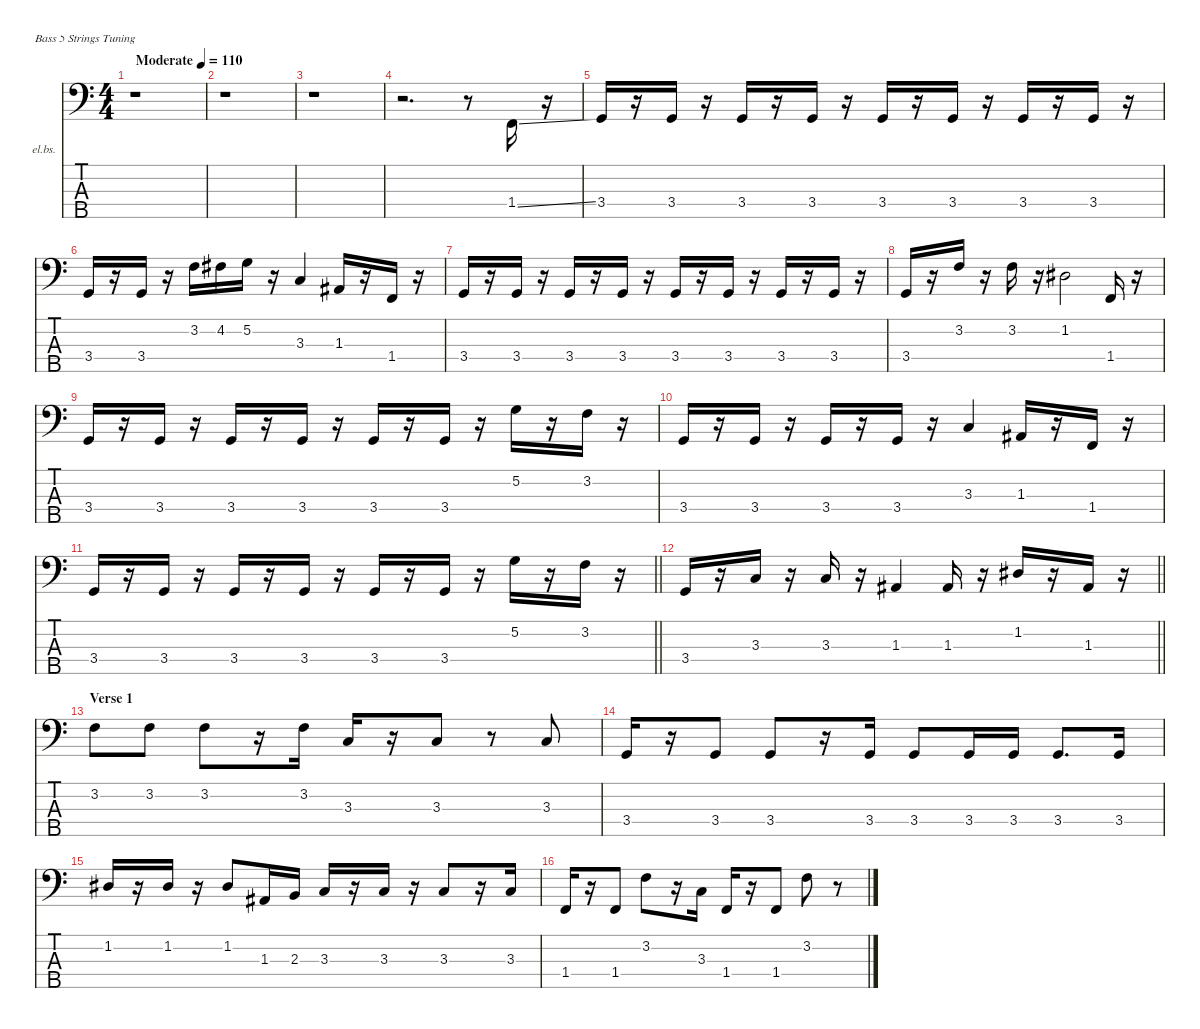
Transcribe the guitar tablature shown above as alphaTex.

\defaultSystemsLayout 4
\hideDynamics
\bracketExtendMode nobrackets
\firstSystemTrackNameOrientation horizontal
\otherSystemsTrackNameOrientation horizontal
\track ("Bass" "el.bs.") {instrument electricbassfinger}
\staff {score tabs}
\tuning (G2 D2 A1 E1 B0)
\ts (4 4)
\beaming (8 2 2 2 2)
\tempo (110 "Moderate")
\clef f4
\ks c
r.1{dy f instrument electricbassfinger beam Down} |
r.1{beam Down} |
r.1{beam Down} |
r.2{d beam Down} r.8{beam Down} 1.4{ss}.16{beam Up} r.16{beam Up} |
3.4.16{beam Up} r.16{beam Up} 3.4.16{beam Up} r.16{beam Up} 3.4.16{beam Up} r.16{beam Up} 3.4.16{beam Up} r.16{beam Up} 3.4.16{beam Up} r.16{beam Up} 3.4.16{beam Up} r.16{beam Up} 3.4.16{beam Up} r.16{beam Up} 3.4.16{beam Up} r.16{beam Up} |
3.4.16{beam Up} r.16{beam Up} 3.4.16{beam Up} r.16{beam Up} 3.2.16{beam Down} 4.2{acc #}.16{beam Down} 5.2.16{beam Down} r.16{beam Down} 3.3.4{beam Up} 1.3{acc #}.16{beam Up} r.16{beam Up} 1.4.16{beam Up} r.16{beam Up} |
3.4.16{beam Up} r.16{beam Up} 3.4.16{beam Up} r.16{beam Up} 3.4.16{beam Up} r.16{beam Up} 3.4.16{beam Up} r.16{beam Up} 3.4.16{beam Up} r.16{beam Up} 3.4.16{beam Up} r.16{beam Up} 3.4.16{beam Up} r.16{beam Up} 3.4.16{beam Up} r.16{beam Up} |
3.4.16{beam Up} r.16{beam Up} 3.2.16{beam Up} r.16{beam Up} 3.2.16{beam Down} r.16{beam Down} 1.2{acc #}.2{beam Down} 1.4.16{beam Up} r.16{beam Up} |
3.4.16{beam Up} r.16{beam Up} 3.4.16{beam Up} r.16{beam Up} 3.4.16{beam Up} r.16{beam Up} 3.4.16{beam Up} r.16{beam Up} 3.4.16{beam Up} r.16{beam Up} 3.4.16{beam Up} r.16{beam Up} 5.2.16{beam Down} r.16{beam Down} 3.2.16{beam Down} r.16{beam Down} |
3.4.16{beam Up} r.16{beam Up} 3.4.16{beam Up} r.16{beam Up} 3.4.16{beam Up} r.16{beam Up} 3.4.16{beam Up} r.16{beam Up} 3.3.4{beam Up} 1.3{acc #}.16{beam Up} r.16{beam Up} 1.4.16{beam Up} r.16{beam Up} |
\barLineRight lightlight
3.4.16{beam Up} r.16{beam Up} 3.4.16{beam Up} r.16{beam Up} 3.4.16{beam Up} r.16{beam Up} 3.4.16{beam Up} r.16{beam Up} 3.4.16{beam Up} r.16{beam Up} 3.4.16{beam Up} r.16{beam Up} 5.2.16{beam Down} r.16{beam Down} 3.2.16{beam Down} r.16{beam Down} |
\barLineRight lightlight
3.4.16{beam Up} r.16{beam Up} 3.3.16{beam Up} r.16{beam Up} 3.3.16{beam Up} r.16{beam Up} 1.3{acc #}.4{beam Up} 1.3{acc #}.16{beam Up} r.16{beam Up} 1.2{acc #}.16{beam Up} r.16{beam Up} 1.3{acc #}.16{beam Up} r.16{beam Up} |
\section ("" "Verse 1")
3.2.8{beam Down} 3.2.8{beam Down} 3.2.8{beam Down} r.16{beam Down} 3.2.16{beam Down} 3.3.16{beam Up} r.16{beam Up} 3.3.8{beam Up} r.8{beam Up} 3.3.8{beam Up} |
3.4.16{beam Up} r.16{beam Up} 3.4.8{beam Up} 3.4.8{beam Up} r.16{beam Up} 3.4.16{beam Up} 3.4.8{beam Up} 3.4.16{beam Up} 3.4.16{beam Up} 3.4.8{d beam Up} 3.4.16{beam Up} |
1.2{acc #}.16{beam Up} r.16{beam Up} 1.2{acc #}.16{beam Up} r.16{beam Up} 1.2{acc #}.8{beam Up} 1.3{acc #}.16{beam Up} 2.3.16{beam Up} 3.3.16{beam Up} r.16{beam Up} 3.3.16{beam Up} r.16{beam Up} 3.3.8{beam Up} r.16{beam Up} 3.3.16{beam Up} |
1.4.16{beam Up} r.16{beam Up} 1.4.8{beam Up} 3.2.8{beam Down} r.16{beam Down} 3.3.16{beam Down} 1.4.16{beam Up} r.16{beam Up} 1.4.8{beam Up} 3.2.8{beam Down} r.8{beam Down}
